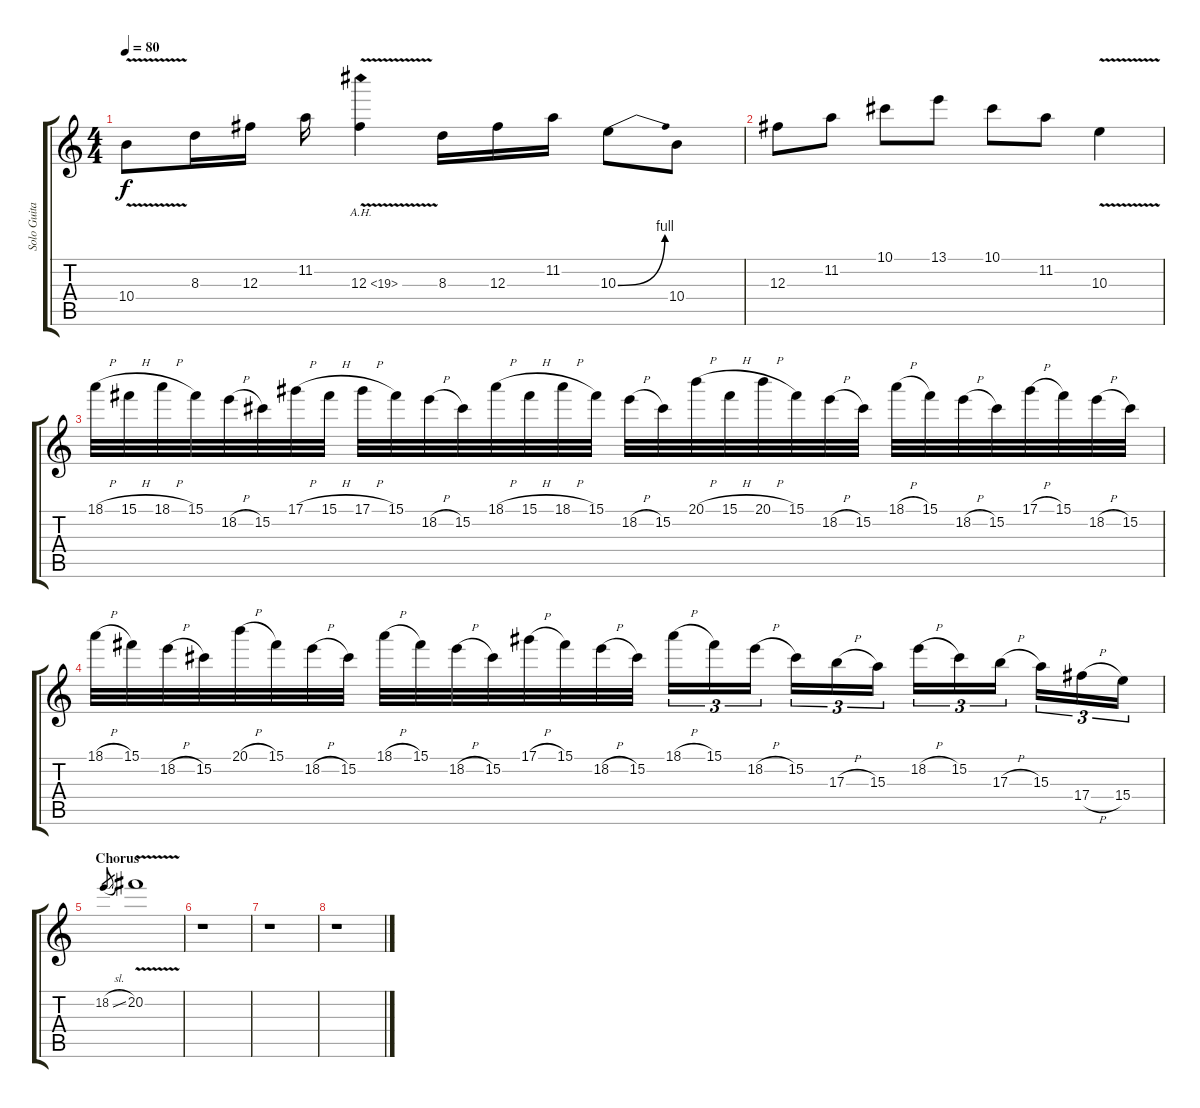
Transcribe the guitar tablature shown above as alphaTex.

\track ("Solo Guitar" "Solo Guita") {instrument distortionguitar}
\staff {score tabs}
\tuning (Eb4 Bb3 Gb3 Db3 Ab2 Eb2) {hide}
\ts (4 4)
\tempo 80
\clef g2
\ks c
10.4{v}.8{dy f} 8.3.16 12.3.16 11.2.16 12.3{ah 7 v}.4 8.3.16 12.3.16 11.2.16 10.3{be (bend 0 0 60 4)}.8 10.4.8 |
12.3.8 11.2.8 10.1.8 13.1.8 10.1.8 11.2.8 10.3{v}.4 |
18.1{h}.32 15.1{h}.32 18.1{h}.32 15.1.32 18.2{h}.32 15.2.32 17.1{h}.32 15.1{h}.32 17.1{h}.32 15.1.32 18.2{h}.32 15.2.32 18.1{h}.32 15.1{h}.32 18.1{h}.32 15.1.32 18.2{h}.32 15.2.32 20.1{h}.32 15.1{h}.32 20.1{h}.32 15.1.32 18.2{h}.32 15.2.32 18.1{h}.32 15.1.32 18.2{h}.32 15.2.32 17.1{h}.32 15.1.32 18.2{h}.32 15.2.32 |
18.1{h}.32 15.1.32 18.2{h}.32 15.2.32 20.1{h}.32 15.1.32 18.2{h}.32 15.2.32 18.1{h}.32 15.1.32 18.2{h}.32 15.2.32 17.1{h}.32 15.1.32 18.2{h}.32 15.2.32 18.1{h}.16{tu (3 2)} 15.1.16{tu (3 2)} 18.2{h}.16{tu (3 2)} 15.2.16{tu (3 2)} 17.3{h}.16{tu (3 2)} 15.3.16{tu (3 2)} 18.2{h}.16{tu (3 2)} 15.2.16{tu (3 2)} 17.3{h}.16{tu (3 2)} 15.3.16{tu (3 2)} 17.4{h}.16{tu (3 2)} 15.4.16{tu (3 2)} |
\section ("" "Chorus")
18.2{sl}.8{gr} 20.2{v}.1 |
r.1 |
r.1 |
r.1
